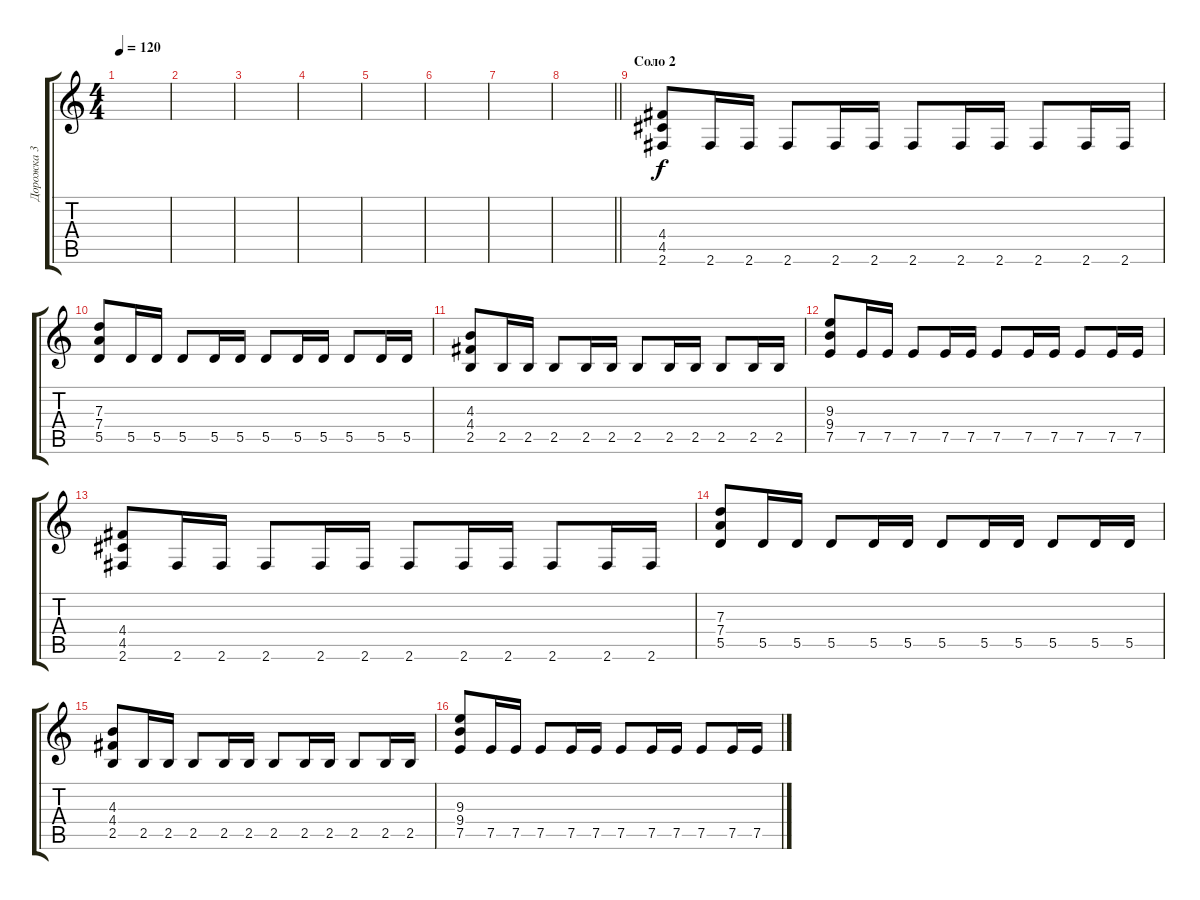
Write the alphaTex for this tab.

\track ("Дорожка 3" "Дорожка 3") {solo instrument distortionguitar}
\staff {score tabs}
\tuning (E4 B3 G3 D3 A2 E2) {hide}
\ts (4 4)
\tempo 120
\clef g2
\ks c
|
|
|
|
|
|
|
\barLineRight lightlight
|
\section ("" "Соло 2")
(4.4 4.5 2.6).8 2.6.16 2.6.16 2.6.8 2.6.16 2.6.16 2.6.8 2.6.16 2.6.16 2.6.8 2.6.16 2.6.16 |
(7.3 7.4 5.5).8 5.5.16 5.5.16 5.5.8 5.5.16 5.5.16 5.5.8 5.5.16 5.5.16 5.5.8 5.5.16 5.5.16 |
(4.3 4.4 2.5).8 2.5.16 2.5.16 2.5.8 2.5.16 2.5.16 2.5.8 2.5.16 2.5.16 2.5.8 2.5.16 2.5.16 |
(9.3 9.4 7.5).8 7.5.16 7.5.16 7.5.8 7.5.16 7.5.16 7.5.8 7.5.16 7.5.16 7.5.8 7.5.16 7.5.16 |
(4.4 4.5 2.6).8 2.6.16 2.6.16 2.6.8 2.6.16 2.6.16 2.6.8 2.6.16 2.6.16 2.6.8 2.6.16 2.6.16 |
(7.3 7.4 5.5).8 5.5.16 5.5.16 5.5.8 5.5.16 5.5.16 5.5.8 5.5.16 5.5.16 5.5.8 5.5.16 5.5.16 |
(4.3 4.4 2.5).8 2.5.16 2.5.16 2.5.8 2.5.16 2.5.16 2.5.8 2.5.16 2.5.16 2.5.8 2.5.16 2.5.16 |
(9.3 9.4 7.5).8 7.5.16 7.5.16 7.5.8 7.5.16 7.5.16 7.5.8 7.5.16 7.5.16 7.5.8 7.5.16 7.5.16
